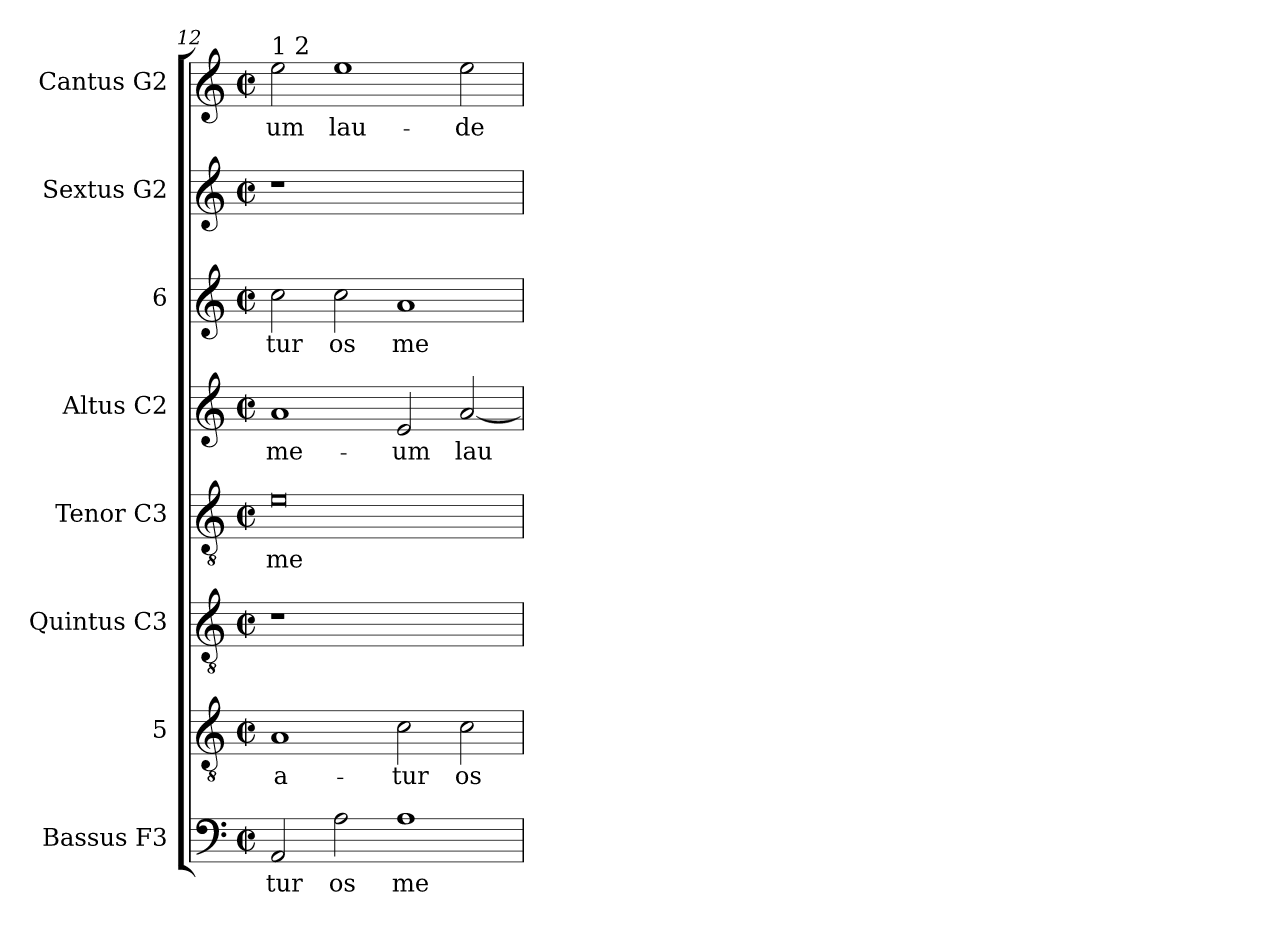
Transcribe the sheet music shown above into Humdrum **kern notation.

**kern	**text	**kern	**text	**kern	**kern	**text	**kern	**text	**kern	**text	**kern	**kern	**text
*part8	*part8	*part7	*part7	*part6	*part5	*part5	*part4	*part4	*part3	*part3	*part2	*part1	*part1
*staff8	*staff8	*staff7	*staff7	*staff6	*staff5	*staff5	*staff4	*staff4	*staff3	*staff3	*staff2	*staff1	*staff1
*I"Bassus  F3	*	*I"5	*	*I"Quintus  C3	*I"Tenor  C3	*	*I"Altus  C2	*	*I"6	*	*I"Sextus  G2	*I"Cantus  G2	*
*I'B	*	*	*	*	*I'T	*	*I'A	*	*	*	*	*I'C	*
!!LO:PB:g=z
*clefF4	*	*clefGv2	*	*clefGv2	*clefGv2	*	*clefG2	*	*clefG2	*	*clefG2	*clefG2	*
*k[]	*	*k[]	*	*k[]	*k[]	*	*k[]	*	*k[]	*	*k[]	*k[]	*
*C:	*	*C:	*	*C:	*C:	*	*C:	*	*C:	*	*C:	*C:	*
*M2/2	*	*M2/2	*	*M2/2	*M2/2	*	*M2/2	*	*M2/2	*	*M2/2	*M2/2	*
*met(c|)	*	*met(c|)	*	*met(c|)	*met(c|)	*	*met(c|)	*	*met(c|)	*	*met(c|)	*met(c|)	*
=12	=12	=12	=12	=12	=12	=12	=12	=12	=12	=12	=12	=12	=12
!	!	!	!	!	!	!	!	!	!	!	!	!LO:TX:a:t=1 2	!
!	!LO:LY:b:cj	!	!LO:LY:b:cj	!	!	!LO:LY:b:cj	!	!LO:LY:b:cj	!	!LO:LY:b:cj	!	!	!LO:LY:b:cj
2AA/	-tur	1A	-a-	1r	0e	me-	1a	me-	2cc\	-tur	1r	2ee\	-um
!	!LO:LY:b:cj	!	!	!	!	!	!	!	!	!LO:LY:b:cj	!	!	!LO:LY:b:cj
2A\	os	.	.	.	.	.	.	.	2cc\	os	.	1ee	lau-
!	!LO:LY:b:cj	!	!LO:LY:b:cj	!	!	!	!	!LO:LY:b:cj	!	!LO:LY:b:cj	!	!	!
1A	me-	2c\	-tur	1ryy	.	.	2e/	-um	1a	me-	1ryy	.	.
!	!	!	!LO:LY:b:cj	!	!	!	!	!LO:LY:b:cj	!	!	!	!	!LO:LY:b:cj
.	.	2c\	os	.	.	.	[<2a/	lau-	.	.	.	2ee\	-de
=	=	=	=	=	=	=	=	=	=	=	=	=	=
*-	*-	*-	*-	*-	*-	*-	*-	*-	*-	*-	*-	*-	*-
